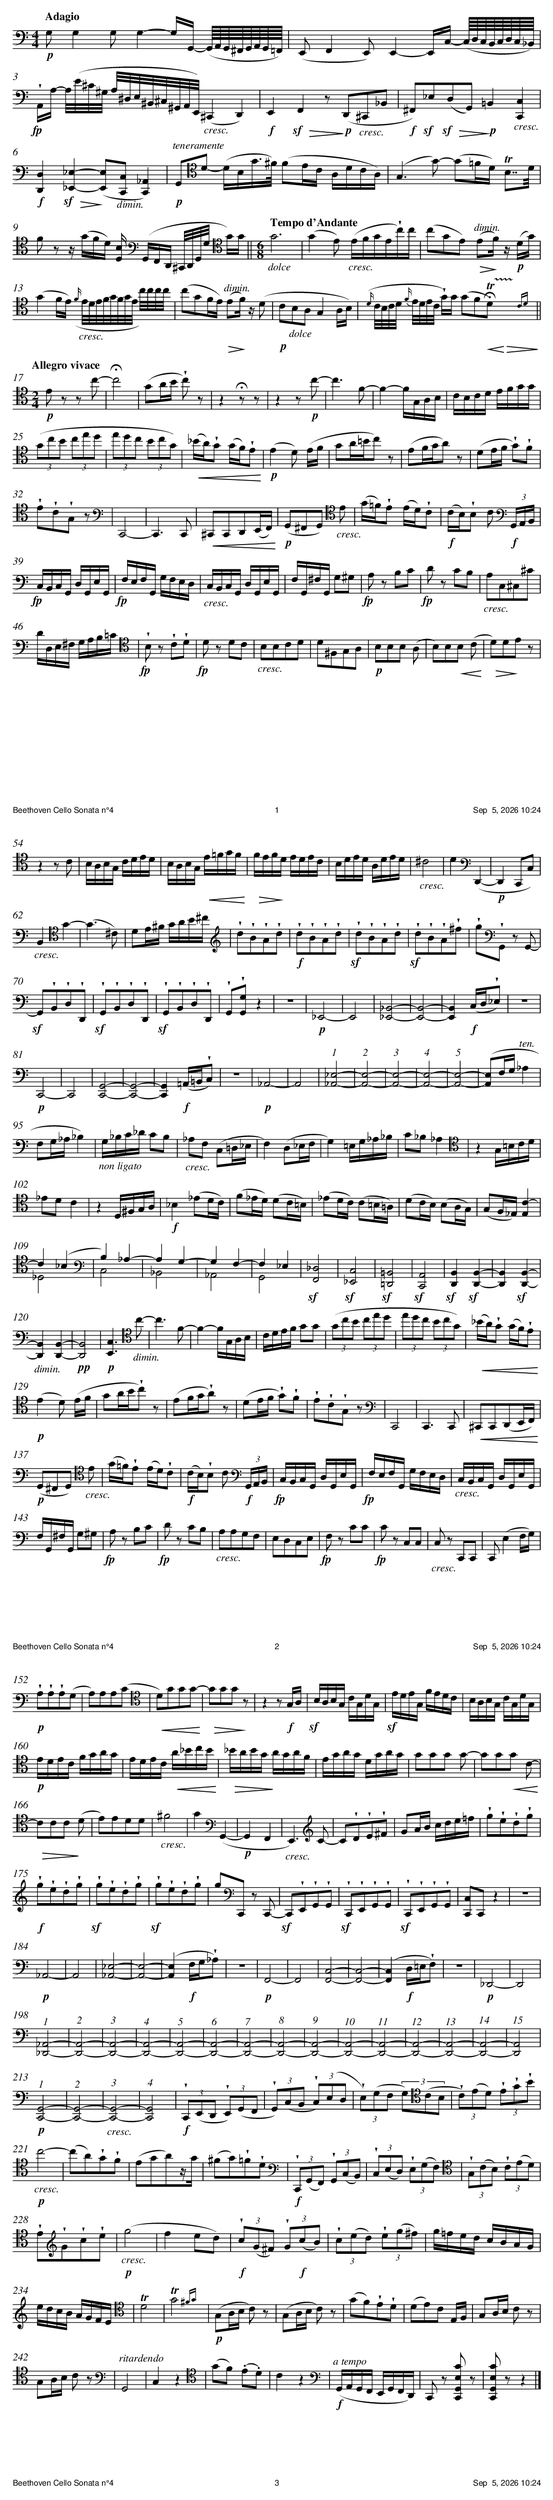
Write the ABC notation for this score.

X:1
M:4/4
L:1/8
Q:"Adagio"
K:C clef=bass
!p! G, G,2 G, G,2- G,/G,,/- (G,,/8A,,/8G,,/8^F,,/8G,,/8A,,/8G,,/8=F,,/8) | (E,, F,,2 E,,) E,,2- E,,/C,/- (C,/8D,/8C,/8B,,/8C,/8D,/8C,/8_B,,/8) |
!fp!!wedge!A,,/A,/- A,/4(E/4^C/4^G,/4 A,/4^D,/4E,/4^B,,/4^C,/4^G,,/4A,,/4E,,/4) "_cresc."(^C,,2 D,,2) |!f! E,,2 !sf!!>(!F,,2 z !>)!!p!(D,,"_cresc."^C,,_B,, | !f!^F,,)!sf!_E,(!sf!!>(!D,G,,) !>)!!p!=B,,2 "_cresc."[C,,C,]2 |
!f![D,,D,]2 !sf!!>(![_E,,_E,]2- !>)!([E,,E,]"_dimin."[C,,C,] [C,,_A,,]2) | !p!"^teneramente"G,,[K:tenor]D- (D/B,/G/>^F/) (FE/C/ A,/D/C/A,/) | (G,3 G-) (G=F/D/) !trill!B,7/4D/4 |
F z z/ (G/F/D/) [D,B,]/ [K:bass](G,,/F,,/D,,/ ^C,,/4D,,/4G,,/4G,/4[K:tenor] G/)G/ ||[M:6/8][Q:"Tempo d'Andante"] "_dolce"G6 | (G2 E) ("_cresc."E/F/G/E/!wedge!c/)c/ | (cGE) !>(!("^dimin."E!>)!F/) z/ !p!(D/G/) |
(G2 F/E/) ({F/}"_cresc."E/4D/4E/4F/4G/4F/4G/4E/4 c/4)c/4c/4c/4 | (cGF/E/) !>(!("^dimin."E!>)!F/) z/ (D | !p!C"_dolce"B,A, G,2 A,/B,/) | ('{D/}C/4B,/4C/4D/4 {F/}E/4D/4E/4C/4 !wedge!G/)G/ (GF!<(!!fermata!!trill!!trill(!D) !<)!!>(!y !trill)!y !>)!{CD}||
[Q:"Allegro vivace"][M:2/4]!p!E z z c- | !fermata!c4 | (GA/B/ !wedge!c) z | z2 !fermata!z z | z2 z !p!c- | c3 F- | F2- F/G,/A,/B,/ | C/B,/C/D/ E/F/G/G/ |
(3(GcB (3ced | (3edc (3BcG) | !<(!(_B/A/)!wedge!G (G/F/)!wedge!E !<)!| !p!(E2 D) (E/F/ | GA/=B/c) z | (EF/G/A) z | (DE/F/ !wedge!G)!wedge!F |
!wedge!E!wedge!C!wedge!G, z[K:bass] | C,,4- | C,,3 C,, | !<(!^C,,C,,D,,(E,,/F,,/) !<)!| !p!(G,,^F,,G,,) [K:tenor]"_cresc."E | (G/=F/)!wedge!E (E/D/)!wedge!C | !f!(C/B,/)!wedge!B, C [K:bass]!f!(3G,,/A,,/B,,/ |
!fp!C,/B,,/C,/G,,/ D,/G,,/E,/G,,/ | !fp!F,/E,/F,/G,,/ G,/F,/E,/D,/ | "_cresc."C,/B,,/C,/G,,/ D,/G,,/E,/G,,/ | F,/G,,/^F,/G,,/ G,^G, | !fp!A, z B,C | !fp!D z CB, | "_cresc."A,C,^C,^C |
D/D,/E,/^F,/ G,/A,/B,/=C/ [K:tenor] | !fp!!wedge!B, z !wedge!C!wedge!D | !fp!D z DC | "_cresc."B,B,CD | D^F,G,A, | !p!B,B,B, (A, | B,)B,!<(!B, (C !<)!| !>(!D)D!>)!E z |
%%newpage
z2 z C | B,/A,/B,/G,/ C/D/E/D/ | B,/A,/B,/G,/ !<(!E/=F/G/F/ !<)!| !>(!F/E/F/!>)!D/ E/D/E/C/ | B,/D/E/D/ A,/D/E/D/ | "_cresc."^C4 | D2 [K:bass] (D,,2- |!p! D,,2 C,,C,) |
"_cresc."B,,2 [K:tenor] G2- | (G3 ^C) | DE/^F/ G/A/B/^c/ [K:treble] | !wedge!d!wedge!B!wedge!A!wedge!d | !f!!wedge!d!wedge!B!wedge!A!wedge!d | !sf!!wedge!d!wedge!B!wedge!A!wedge!d | !sf!!wedge!d!wedge!B!wedge!A!wedge!^f | !wedge!g[K:bass]!wedge!G,, z G,,- |
!sf!G,,!wedge!B,,!wedge!D,!wedge!D,, | !sf!!wedge!G,,!wedge!B,,!wedge!D,!wedge!D,, | !sf!!wedge!G,,!wedge!B,,!wedge!D,!wedge!D,, | !wedge!G,,!wedge![G,,G,] z2 | z4 |!p! _E,,4- | E,,4 | [_E,,_B,,]4- | [E,,B,,]4- | [E,,B,,]2 !f!(C,/D,/!wedge!_E,) | z4 |
!p! C,,4- | C,,4 | [C,,G,,]4- | [C,,G,,]4- | [C,,G,,]2 !f!(=A,,/=B,,/!wedge!C,) | z4 | !p!_A,,4- | A,,4 | "^1"[_A,,_E,]4- | "^2"[A,,E,]4- | "^3"[A,,E,]4- | "^4"[A,,E,]4- | "^5"[A,,E,]4- | ([A,,E,]F,/G,/ "^ten."_A,2 |
F,G,/_A,/ _B,2) | "_non ligato"G,/_B,/C/_D/ CB, | "_cresc."_A,F, (C,=D,/_E,/ | F,2) (D,_E,/F,/ | G,2) =E,/G,/_A,/_B,/ | C_B, _A,2 [K:tenor]| z2 G,/=B,/C/D/ |
_ED C2 | z2 D,/^F,/G,/A,/ | !f!_B,2 (_ED/C/) | (F_E/D/) (DC/=B,/) | (_ED/C/) (C=B,/=A,/) | (DC/B,/) (B,A,/G,/) | (G,F,/_E,/) [E,C-']2 |
C2 (_B,2 [K:bass] & _D,4 [K:bass] | B,2) _A,2- & C,4 | A,2 G,2- & _B,,4 | G,2 F,2- & _A,,4 | F,2 _E,2 & G,,4 | !sf![F,,_D,]4 | !sf![_E,,C,]4 | !sf![=D,,=B,,]4 | !sf![C,,A,,]4 | !sf![D,,B,,]2 !sf![D,,B,,]2- | [D,,B,,]2 !sf![D,,B,,]2- |
"_dimin."[D,,B,,]2 [D,,B,,]2- | !pp![D,,B,,]4 | !p![E,,C,]3 [K:tenor]"_dimin."c- | c3 F- | F2- F/G,/A,/B,/ | C/D/E/F/ GG | (3(GcB (3ced | (3edc (3BcG) | !<(!(_B/A/)!wedge!G (G/F/)!wedge!E !<)!|
!p!(E2 D) (E/F/ | GA/B/!wedge!c) z | (EF/G/!wedge!A) z | (DE/F/ !wedge!G)!wedge!F | !wedge!E!wedge!C!wedge!G, z [K:bass] | C,,4 | C,,3 C,, | !<(!^C,,C,,(D,,E,,/F,,/) !<)!|
!p!(G,,^F,,G,,) [K:tenor] "_cresc."E | (G/=F/)!wedge!E (E/D/)!wedge!C | !f!(C/B,/)!wedge!B, C [K:bass]!f!(3G,,/A,,/B,,/ | !fp!C,/B,,/C,/G,,/ D,/G,,/E,/G,,/ | !fp!F,/E,/F,/G,,/ G,/F,/E,/D,/ | "_cresc."C,/B,,/C,/G,,/ D,/G,,/E,/G,,/ |
F,/G,,/^F,/G,,/ G,^G, | !fp!A, z B,C | !fp!D z CB, | "_cresc."A,A,G,F, | E,D,C,E, | !fp!F, z CC | !fp!C z C,C, | "_cresc."C, z C,,C,, | C,, (E,2 F,/G,/) |
%%newpage
!p!!wedge!A,!wedge!A,!wedge!A,(G, | A,)A,A,(C [K:tenor] | !<(!D)GGG- !<)!| !>(!GGG !>)!z | z2 z !f!G,/A,/ | !sf!B,/A,/B,/G,/ C/G,/D/G,/ | !sf!E/D/E/G,/ F/E/D/C/ | B,/A,/B,/G,/ C/G,/D/G,/ |
!p!E/D/E/C/ F/G/A/G/ | E/D/E/C/ !<(!A/_B/c/B/ !<)!| !>(!_B/A/B/G/ !>)!A/G/A/F/ | E/G/A/G/ D/G/A/G/ | GGG G- | GG!<(!G C- !<)!|
!>(!CCC !>)!(D | E)EDD | "_cresc."^F4 | G2 [K:bass] (G,,2- |!p! G,,2 F,,2 | "_cresc."E,,3) [K:treble] C- | C!wedge!D!wedge!E!wedge!^F | GA/B/ c/d/e/=f/ | !wedge!g!wedge!e!wedge!d!wedge!g |
!f!!wedge!g!wedge!e!wedge!d!wedge!g | !sf!!wedge!g!wedge!e!wedge!d!wedge!g | !sf!!wedge!g!wedge!e!wedge!d!wedge!g | g[K:bass]C,, z C,,- | !sf!C,,!wedge!E,,!wedge!G,,!wedge!G,, | !sf!!wedge!C,,!wedge!E,,!wedge!G,,!wedge!G,, | !sf!!wedge!C,,!wedge!E,,!wedge!G,,!wedge!G,, | [C,,C,]C,, z2 | z4 |
!p!_A,,4- | A,,4 | [_A,,_E,]4- | [A,,E,]4- | ([A,,E,]2 !f!F,/G,/!wedge!_A,) | z4 | !p!F,,4- | F,,4 | [F,,C,]4- | [F,,C,]4- | ([F,,C,]2 !f!D,/=E,/!wedge!F,) | z4 | !p!_D,,4- | D,,4 |
"^1"[_D,,_A,,]4- | "^2"[D,,A,,]4- | "^3"[D,,A,,]4- | "^4"[D,,A,,]4- | "^5"[D,,A,,]4- | "^6"[D,,A,,]4- | "^7"[D,,A,,]4- | "^8"[D,,A,,]4- | "^9"[D,,A,,]4- | "^10"[D,,A,,]4- | "^11"[D,,A,,]4- | "^12"[D,,A,,]4- | "^13"[D,,A,,]4- | "^14"[D,,A,,]4- | "^15"[D,,A,,]4 |
!p!"^1"[C,,G,,]4- | "^2"[C,,G,,]4- | "^3""_cresc."[C,,G,,]4- | "^4"[C,,G,,]4 | !f!(3!wedge!C,,(E,,D,, (3!wedge!E,,)(G,,F,, | (3!wedge!G,,)(C,B,, (3!wedge!C,)(E,D, | (3!wedge!E,)(G,F, (3G,)[K:tenor](CB, | (3!wedge!C)(ED) (3!wedge!E!wedge!G!wedge!B |
!p!"_cresc."c4- | (cA)!wedge!G!wedge!F | (EGA)z/G/ | (^FG)!wedge!=F!wedge!D [K:bass] | !f!(3!wedge!C,,(G,,F,,) (3!wedge!G,,(C,B,,) | (3!wedge!C,(E,D,) (3!wedge!E,(G,F,) [K:tenor] | (3!wedge!G,(CB,) (3!wedge!C(ED) |
!wedge!E[K:treble]!wedge!G!wedge!c!wedge!e | !p!"_cresc."(g4 | f2 ed) | !f!(3!wedge!c(G^F) (3!wedge!G!f!(cB) | (3!wedge!c(ed) (3!wedge!e(g^f) | g/=f/e/d/ c/B/A/G/ |
e/d/c/B/ A/G/F/E/ [K:tenor] | !trill!D4 | !trill!G4{^FG} | !p!(G,A,/B,/ C) z | (G,A,/B,/ C) z | (GF)!wedge!E!wedge!D | (DE)C E,/F,/ | G,A,/B,/ C z |
G,A,/B,/ C z [K:bass] | "^ritardendo"G,,4 | C,2 z2 [K:tenor] | (GF) (.E.D) | C2 z2 [K:bass] | "^a tempo"(!f!G,,/A,,/G,,/F,,/ E,,/G,,/F,,/D,,/) | C,, z [C,,G,,E,C] z | [C,,G,,E,C] z z2 |]
